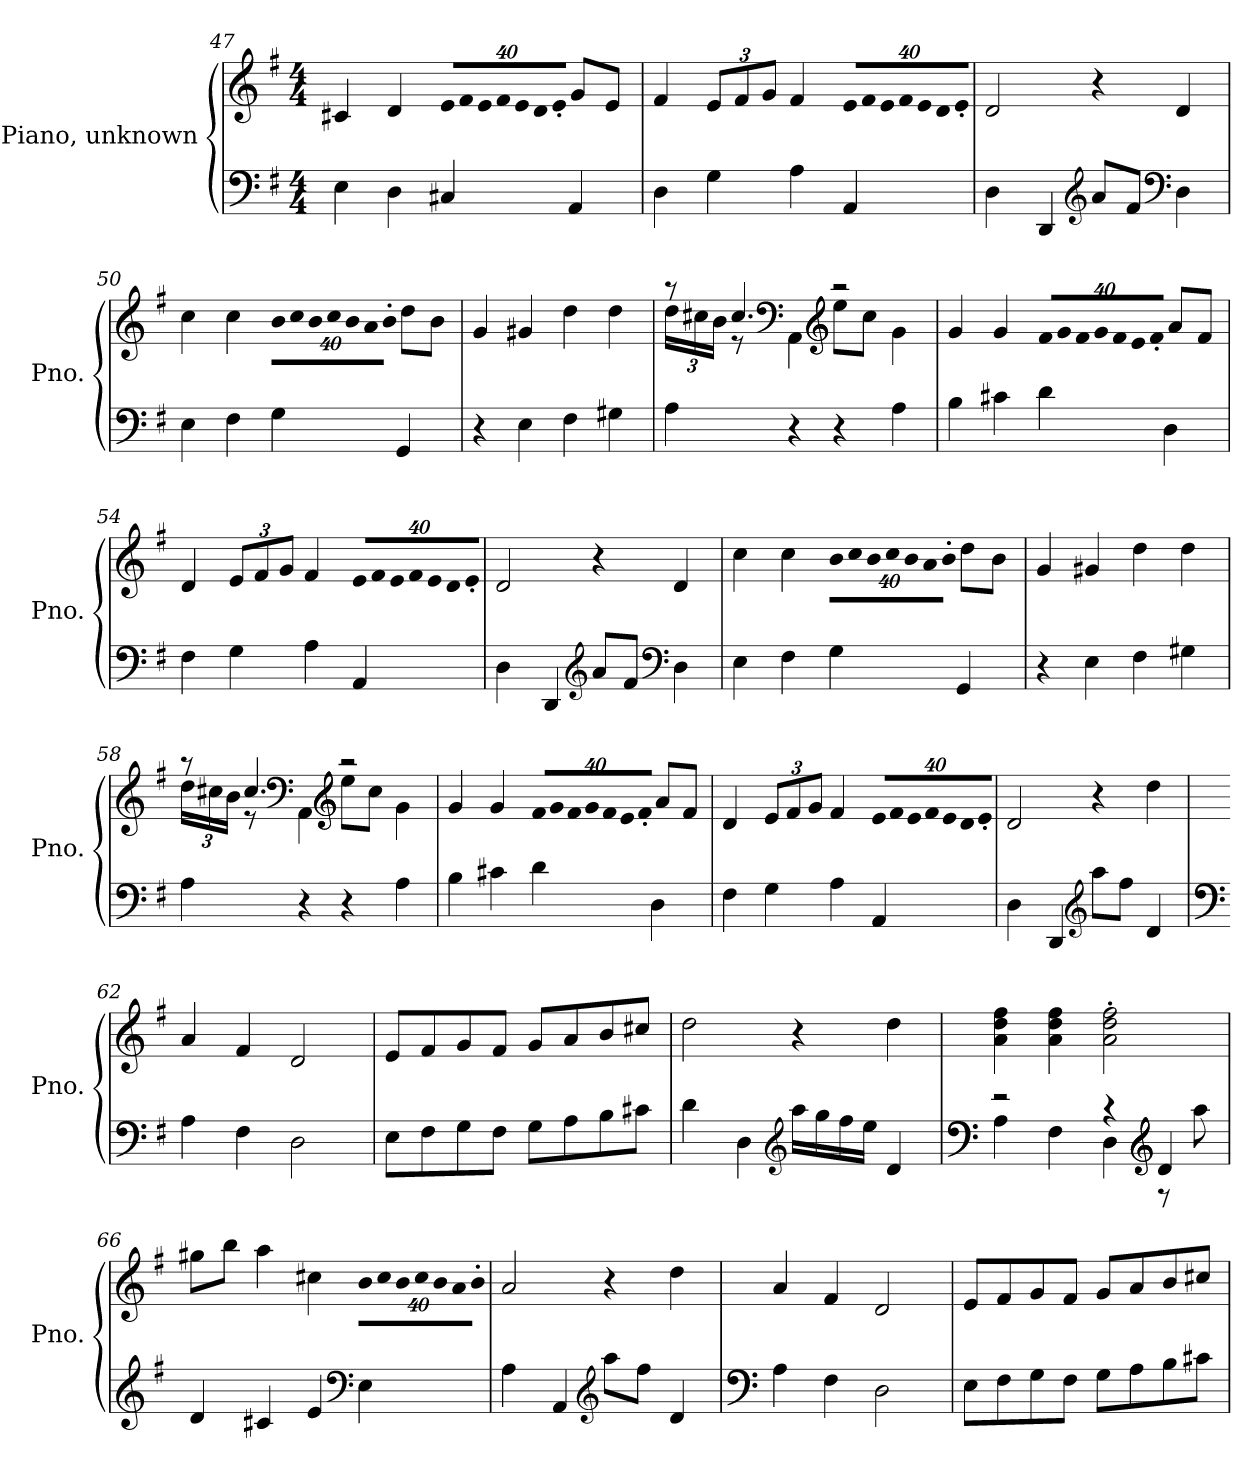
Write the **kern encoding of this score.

**kern	**kern
*part1	*part1
*staff2	*staff1
*I"Piano, unknown	*
*I'Pno.	*
*clefF4	*clefG2
*k[f#]	*k[f#]
*M4/4	*M4/4
=47	=47
4E\	4c#X/
4D\	4d/
*	*Xbrackettup
!	!LO:N:vis=32
4C#X/	640%23e/LLL
!	!LO:N:vis=32
.	640%23f#/
!	!LO:N:vis=32
.	640%23e/
!	!LO:N:vis=32
.	640%23f#/
!	!LO:N:vis=32
.	640%23e/
!	!LO:N:vis=32
.	640%23d/
!	!LO:N:vis=32
.	640%23e'/JJJ
4AA/	.
.	8g/L
.	8e/J
640ryy	.
!!LO:LB:g=z
=48	=48
4D\	4f#/
4G\	12e/L
.	12f#/
.	12g/J
4A\	4f#/
!	!LO:N:vis=32
4AA/	640%23e/LLL
!	!LO:N:vis=32
.	640%23f#/
!	!LO:N:vis=32
.	640%23e/
!	!LO:N:vis=32
.	640%23f#/
!	!LO:N:vis=32
.	640%23e/
!	!LO:N:vis=32
.	640%23d/
!	!LO:N:vis=32
.	640%23e'/JJJ
640ryy	.
=49	=49
4D\	2d/
4DD/	.
*clefG2	*
8a/L	4r
8f#/J	.
*clefF4	*
4D\	4d/
=50	=50
4E\	4cc\
4F#\	4cc\
!	!LO:N:vis=32
4G\	640%23b\LLL
!	!LO:N:vis=32
.	640%23cc\
!	!LO:N:vis=32
.	640%23b\
!	!LO:N:vis=32
.	640%23cc\
!	!LO:N:vis=32
.	640%23b\
!	!LO:N:vis=32
.	640%23a\
!	!LO:N:vis=32
.	640%23b'\JJJ
4GG/	.
.	8dd\L
.	8b\J
640ryy	.
=51	=51
4r	4g/
4E\	4g#X/
4F#\	4dd\
4G#X\	4dd\
!!LO:PB:g=z
=52	=52
*	*^
4A\	8r	24dd\LL
.	.	24cc#X\
.	.	24b\JJ
.	4.cc#/	8r
*	*clefF4	*
4r	.	4AA\
*	*clefG2	*
4r	2r	8ee\L
.	.	8cc#\J
4A\	.	4g\
*	*v	*v
=53	=53
4B\	4g/
4c#X\	4g/
!	!LO:N:vis=32
4d\	640%23f#/LLL
!	!LO:N:vis=32
.	640%23g/
!	!LO:N:vis=32
.	640%23f#/
!	!LO:N:vis=32
.	640%23g/
!	!LO:N:vis=32
.	640%23f#/
!	!LO:N:vis=32
.	640%23e/
!	!LO:N:vis=32
.	640%23f#'/JJJ
4D\	.
.	8a/L
.	8f#/J
640ryy	.
=54	=54
4F#\	4d/
4G\	12e/L
.	12f#/
.	12g/J
4A\	4f#/
!	!LO:N:vis=32
4AA/	640%23e/LLL
!	!LO:N:vis=32
.	640%23f#/
!	!LO:N:vis=32
.	640%23e/
!	!LO:N:vis=32
.	640%23f#/
!	!LO:N:vis=32
.	640%23e/
!	!LO:N:vis=32
.	640%23d/
!	!LO:N:vis=32
.	640%23e'/JJJ
640ryy	.
!!LO:LB:g=z
=55	=55
4D\	2d/
4DD/	.
*clefG2	*
8a/L	4r
8f#/J	.
*clefF4	*
4D\	4d/
=56	=56
4E\	4cc\
4F#\	4cc\
!	!LO:N:vis=32
4G\	640%23b\LLL
!	!LO:N:vis=32
.	640%23cc\
!	!LO:N:vis=32
.	640%23b\
!	!LO:N:vis=32
.	640%23cc\
!	!LO:N:vis=32
.	640%23b\
!	!LO:N:vis=32
.	640%23a\
!	!LO:N:vis=32
.	640%23b'\JJJ
4GG/	.
.	8dd\L
.	8b\J
640ryy	.
=57	=57
4r	4g/
4E\	4g#X/
4F#\	4dd\
4G#X\	4dd\
=58	=58
*	*^
4A\	8r	24dd\LL
.	.	24cc#X\
.	.	24b\JJ
.	4.cc#/	8r
*	*clefF4	*
4r	.	4AA\
*	*clefG2	*
4r	2r	8ee\L
.	.	8cc#\J
4A\	.	4g\
*	*v	*v
!!LO:LB:g=z
=59	=59
4B\	4g/
4c#X\	4g/
!	!LO:N:vis=32
4d\	640%23f#/LLL
!	!LO:N:vis=32
.	640%23g/
!	!LO:N:vis=32
.	640%23f#/
!	!LO:N:vis=32
.	640%23g/
!	!LO:N:vis=32
.	640%23f#/
!	!LO:N:vis=32
.	640%23e/
!	!LO:N:vis=32
.	640%23f#'/JJJ
4D\	.
.	8a/L
.	8f#/J
640ryy	.
=60	=60
4F#\	4d/
4G\	12e/L
.	12f#/
.	12g/J
4A\	4f#/
!	!LO:N:vis=32
4AA/	640%23e/LLL
!	!LO:N:vis=32
.	640%23f#/
!	!LO:N:vis=32
.	640%23e/
!	!LO:N:vis=32
.	640%23f#/
!	!LO:N:vis=32
.	640%23e/
!	!LO:N:vis=32
.	640%23d/
!	!LO:N:vis=32
.	640%23e'/JJJ
640ryy	.
=61	=61
4D\	2d/
4DD/	.
*clefG2	*
8aa\L	4r
8ff#\J	.
4d/	4dd\
=62	=62
*clefF4	*
4A\	4a/
4F#\	4f#/
2D\	2d/
!!LO:LB:g=z
=63	=63
8E\L	8e/L
8F#\	8f#/
8G\	8g/
8F#\J	8f#/J
8G\L	8g/L
8A\	8a/
8B\	8b/
8c#X\J	8cc#X/J
=64	=64
4d\	2dd\
4D\	.
*clefG2	*
16aa\LL	4r
16gg\	.
16ff#\	.
16ee\JJ	.
4d/	4dd\
=65	=65
*clefF4	*
*^	*
2r	4A\	4a\ 4dd\ 4ff#\
.	4F#\	4a\ 4dd\ 4ff#\
4r	4D\	2a\' 2dd\' 2ff#\'
*clefG2	*	*
4d/	8r	.
.	8aa\	.
*v	*v	*
=66	=66
4d/	8gg#X\L
.	8bb\J
4c#X/	4aa\
4e/	4cc#X\
*clefF4	*
!	!LO:N:vis=32
4E\	640%23b\LLL
!	!LO:N:vis=32
.	640%23cc#\
!	!LO:N:vis=32
.	640%23b\
!	!LO:N:vis=32
.	640%23cc#\
!	!LO:N:vis=32
.	640%23b\
!	!LO:N:vis=32
.	640%23a\
!	!LO:N:vis=32
.	640%23b'\JJJ
640ryy	.
!!LO:LB:g=z
=67	=67
4A\	2a/
4AA/	.
*clefG2	*
8aa\L	4r
8ff#\J	.
4d/	4dd\
=68	=68
*clefF4	*
4A\	4a/
4F#\	4f#/
2D\	2d/
=69	=69
8E\L	8e/L
8F#\	8f#/
8G\	8g/
8F#\J	8f#/J
8G\L	8g/L
8A\	8a/
8B\	8b/
8c#X\J	8cc#X/J
=	=
*-	*-
